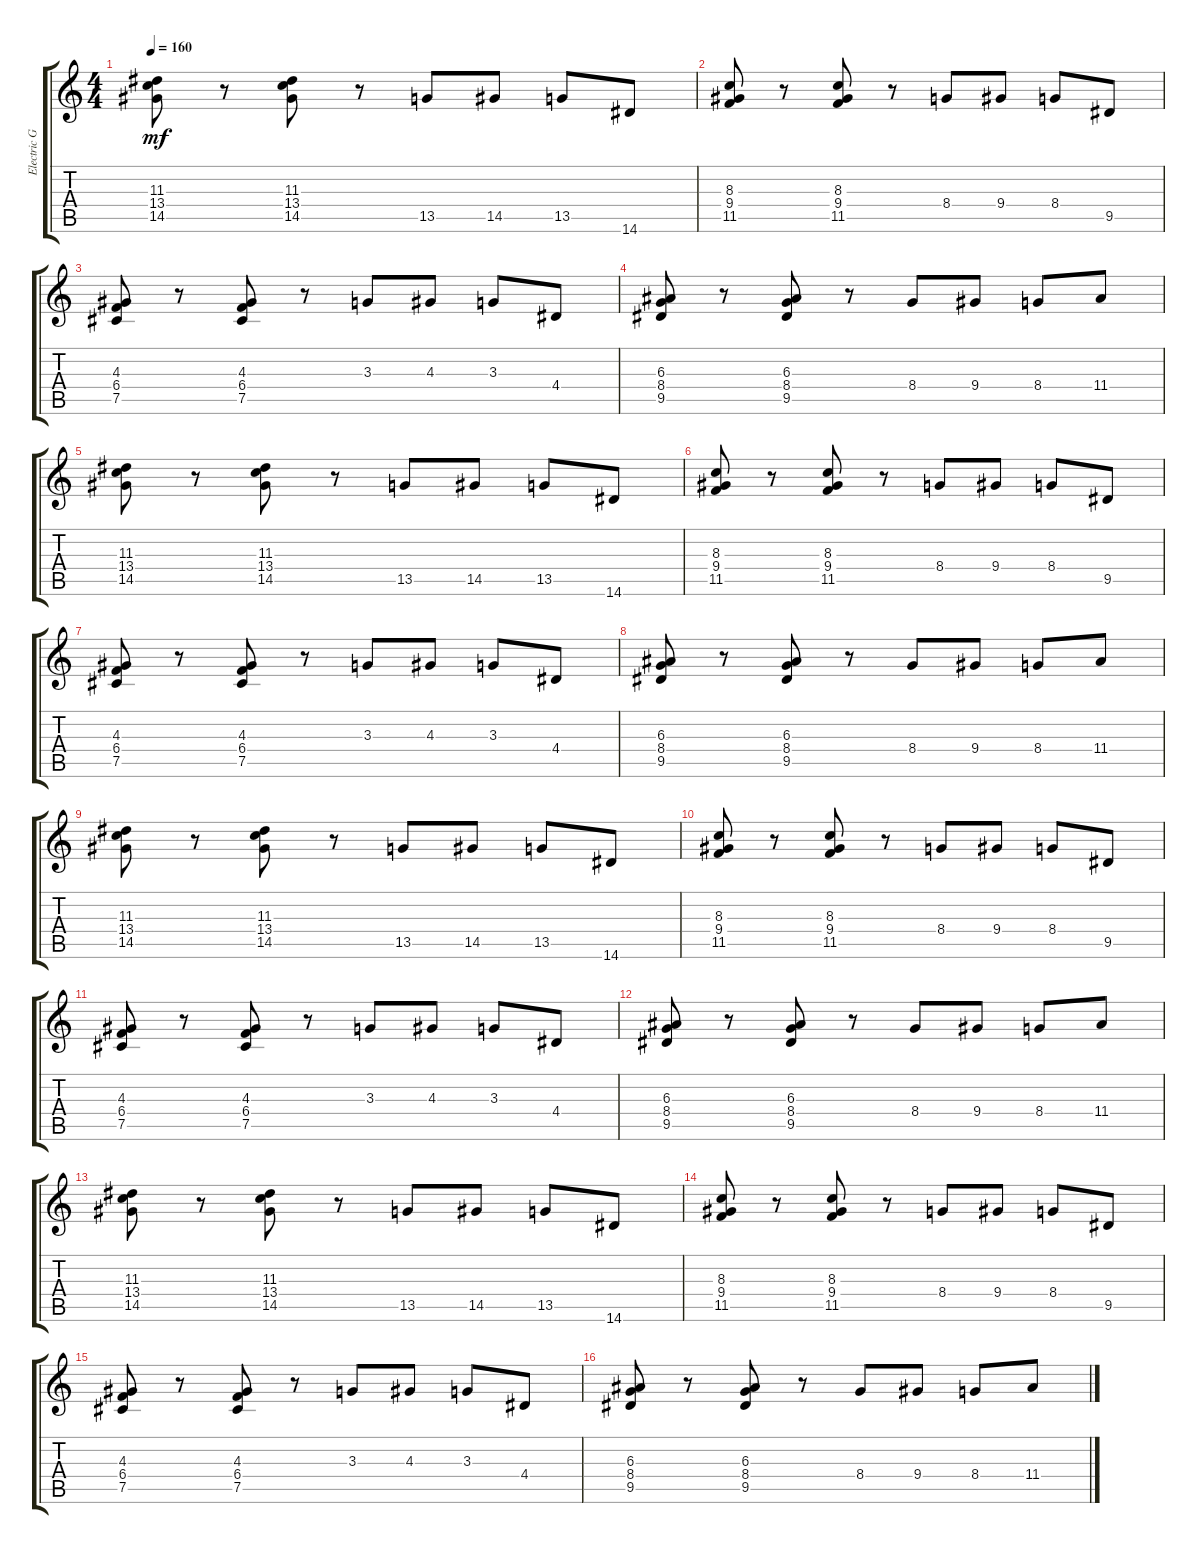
\track ("Electric Guitar" "Electric G") {instrument electricguitarclean}
\staff {score tabs}
\tuning (Db4 Ab3 E3 B2 Gb2 Db2) {hide}
\ts (4 4)
\tempo 160
\clef g2
\ks c
(11.3 13.4 14.5).8{dy mf} r.8 (11.3 13.4 14.5).8 r.8 13.5.8 14.5.8 13.5.8 14.6.8 |
(8.3 9.4 11.5).8 r.8 (8.3 9.4 11.5).8 r.8 8.4.8 9.4.8 8.4.8 9.5.8 |
(4.3 6.4 7.5).8 r.8 (4.3 6.4 7.5).8 r.8 3.3.8 4.3.8 3.3.8 4.4.8 |
(6.3 8.4 9.5).8 r.8 (6.3 8.4 9.5).8 r.8 8.4.8 9.4.8 8.4.8 11.4.8 |
(11.3 13.4 14.5).8 r.8 (11.3 13.4 14.5).8 r.8 13.5.8 14.5.8 13.5.8 14.6.8 |
(8.3 9.4 11.5).8 r.8 (8.3 9.4 11.5).8 r.8 8.4.8 9.4.8 8.4.8 9.5.8 |
(4.3 6.4 7.5).8 r.8 (4.3 6.4 7.5).8 r.8 3.3.8 4.3.8 3.3.8 4.4.8 |
(6.3 8.4 9.5).8 r.8 (6.3 8.4 9.5).8 r.8 8.4.8 9.4.8 8.4.8 11.4.8 |
(11.3 13.4 14.5).8 r.8 (11.3 13.4 14.5).8 r.8 13.5.8 14.5.8 13.5.8 14.6.8 |
(8.3 9.4 11.5).8 r.8 (8.3 9.4 11.5).8 r.8 8.4.8 9.4.8 8.4.8 9.5.8 |
(4.3 6.4 7.5).8 r.8 (4.3 6.4 7.5).8 r.8 3.3.8 4.3.8 3.3.8 4.4.8 |
(6.3 8.4 9.5).8 r.8 (6.3 8.4 9.5).8 r.8 8.4.8 9.4.8 8.4.8 11.4.8 |
(11.3 13.4 14.5).8 r.8 (11.3 13.4 14.5).8 r.8 13.5.8 14.5.8 13.5.8 14.6.8 |
(8.3 9.4 11.5).8 r.8 (8.3 9.4 11.5).8 r.8 8.4.8 9.4.8 8.4.8 9.5.8 |
(4.3 6.4 7.5).8 r.8 (4.3 6.4 7.5).8 r.8 3.3.8 4.3.8 3.3.8 4.4.8 |
(6.3 8.4 9.5).8 r.8 (6.3 8.4 9.5).8 r.8 8.4.8 9.4.8 8.4.8 11.4.8
